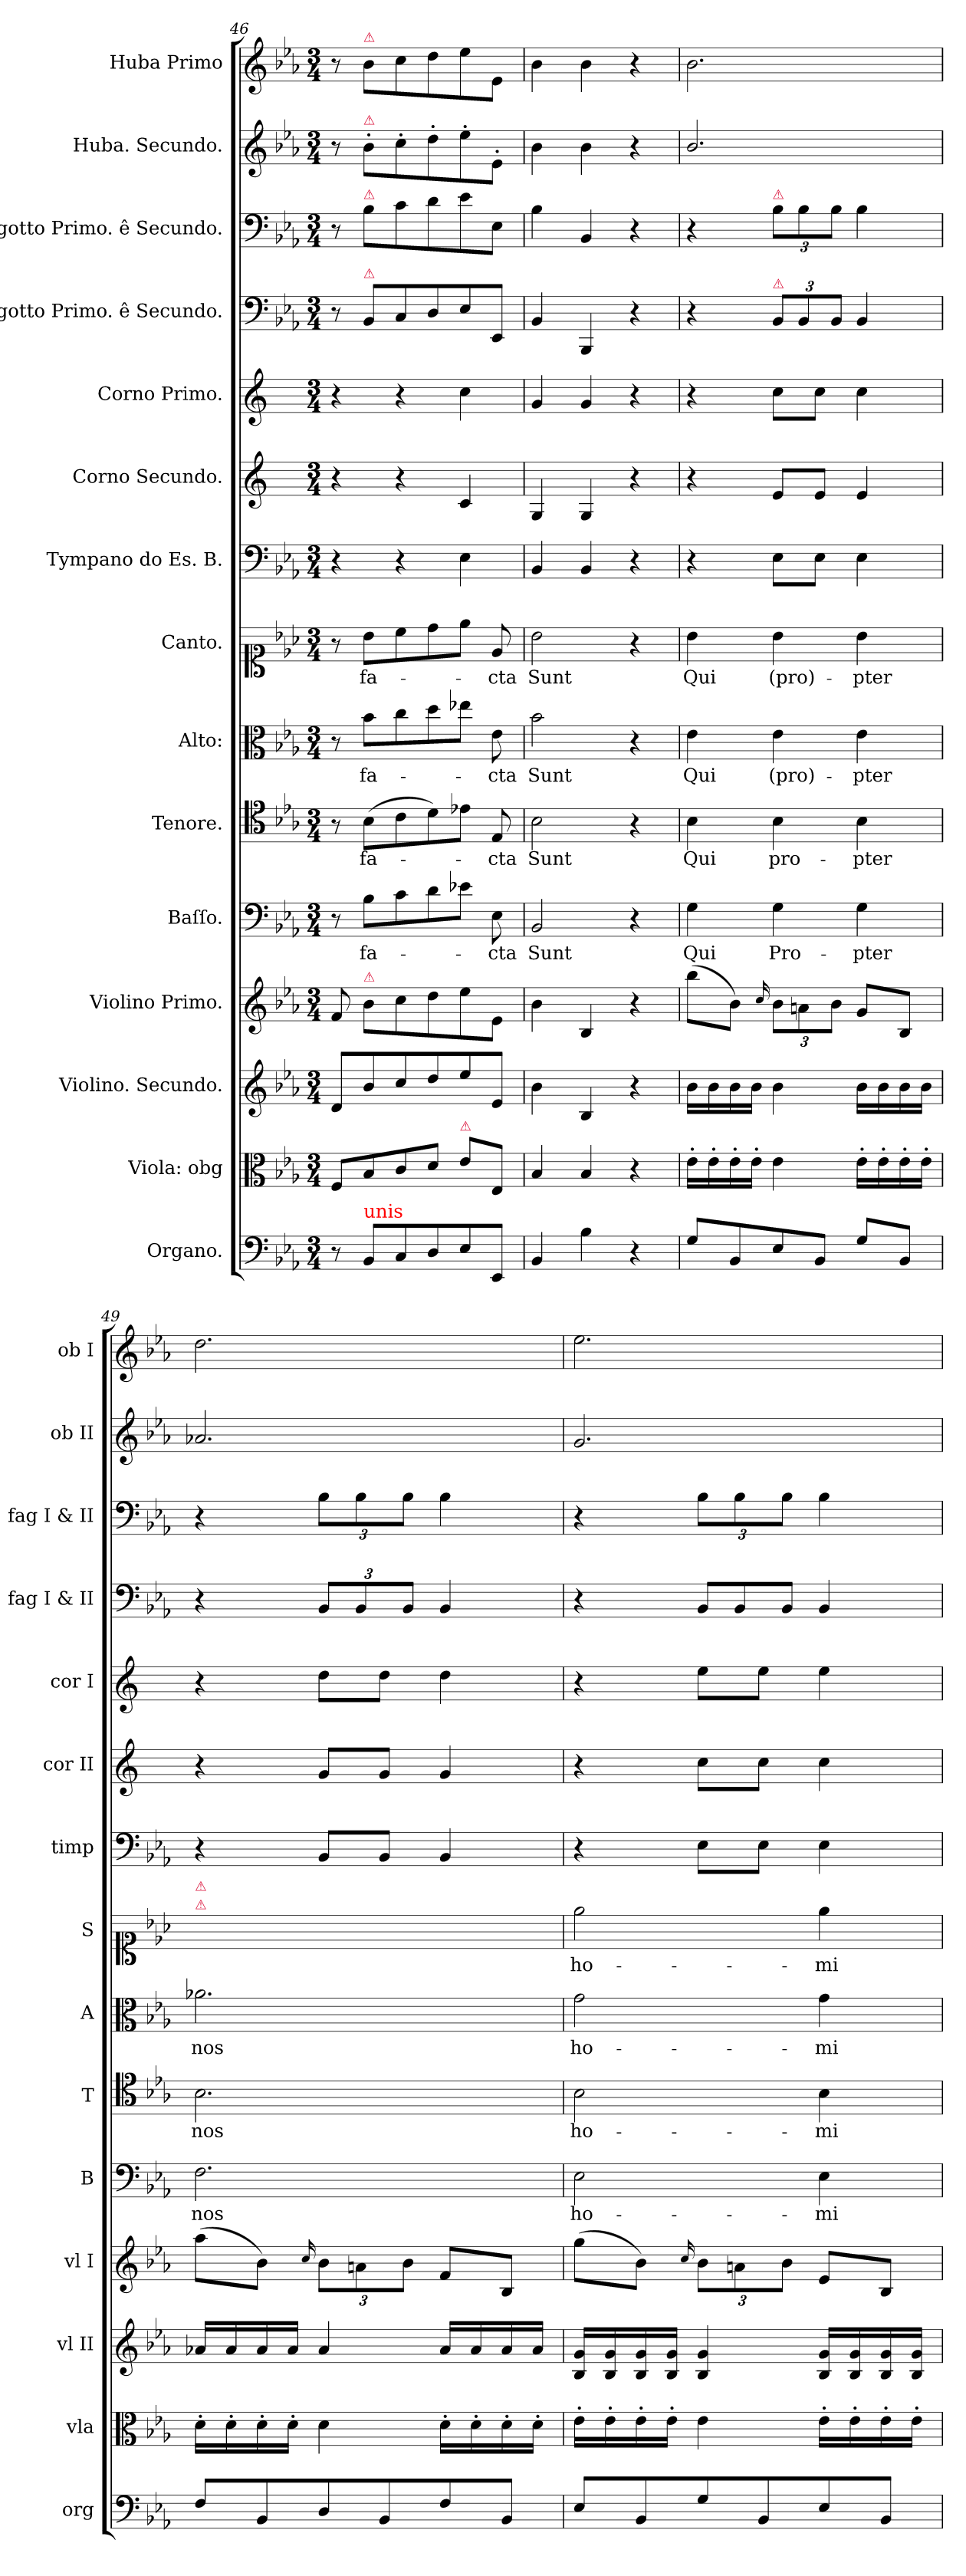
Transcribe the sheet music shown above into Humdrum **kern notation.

**kern	**kern	**dynam	**kern	**dynam	**kern	**dynam	**kern	**text	**kern	**text	**kern	**text	**kern	**text	**kern	**kern	**kern	**kern	**kern	**dynam	**kern	**kern	**dynam
*part15	*part14	*part14	*part13	*part13	*part12	*part12	*part11	*part11	*part10	*part10	*part9	*part9	*part8	*part8	*part7	*part6	*part5	*part4	*part3	*part3	*part2	*part1	*part1
*staff15	*staff14	*staff14	*staff13	*staff13	*staff12	*staff12	*staff11	*staff11	*staff10	*staff10	*staff9	*staff9	*staff8	*staff8	*staff7	*staff6	*staff5	*staff4	*staff3	*staff3	*staff2	*staff1	*staff1
*I"Organo.	*I"Viola: obg	*	*I"Violino. Secundo.	*	*I"Violino Primo.	*	*I"Baſſo.	*	*I"Tenore.	*	*I"Alto:	*	*I"Canto.	*	*I"Tympano do Es. B.	*I"Corno Secundo.	*I"Corno Primo.	*I"Fagotto Primo. ê Secundo.	*I"Fagotto Primo. ê Secundo.	*	*I"Huba. Secundo.	*I"Huba Primo	*
*I'org	*I'vla	*	*I'vl II	*	*I'vl I	*	*I'B	*	*I'T	*	*I'A	*	*I'S	*	*I'timp	*I'cor II	*I'cor I	*I'fag I & II	*I'fag I & II	*	*I'ob II	*I'ob I	*
*clefF4	*clefC3	*	*clefG2	*	*clefG2	*	*clefF4	*	*clefC4	*	*clefC3	*	*clefC1	*	*clefF4	*clefG2	*clefG2	*clefF4	*clefF4	*	*clefG2	*clefG2	*
*	*	*	*	*	*	*	*	*	*	*	*	*	*	*	*	*ITrd5c9	*ITrd5c9	*	*	*	*	*	*
*k[b-e-a-]	*k[b-e-a-]	*	*k[b-e-a-]	*	*k[b-e-a-]	*	*k[b-e-a-]	*	*k[b-e-a-]	*	*k[b-e-a-]	*	*k[b-e-a-]	*	*k[b-e-a-]	*k[b-e-a-]	*k[b-e-a-]	*k[b-e-a-]	*k[b-e-a-]	*	*k[b-e-a-]	*k[b-e-a-]	*
*E-:	*E-:	*	*E-:	*	*E-:	*	*E-:	*	*E-:	*	*E-:	*	*E-:	*	*E-:	*E-:	*E-:	*E-:	*E-:	*	*E-:	*E-:	*
*M3/4	*M3/4	*	*M3/4	*	*M3/4	*	*M3/4	*	*M3/4	*	*M3/4	*	*M3/4	*	*M3/4	*M3/4	*M3/4	*M3/4	*M3/4	*	*M3/4	*M3/4	*
=46	=46	=46	=46	=46	=46	=46	=46	=46	=46	=46	=46	=46	=46	=46	=46	=46	=46	=46	=46	=46	=46	=46	=46
8r	8F/L	fort	8d/L	.	8f/	.	8r	.	8r	.	8r	.	8r	.	4r	4r	4r	8r	8r	fort	8r	8r	fort
!	!	!	!	!	!	!	!	!	!	!	!	!	!	!	!	!	!	!	!	!	!	!LO:TX:a:color=crimson:t=⚠	!
!	!	!	!	!	!	!	!	!	!	!	!	!	!	!	!	!	!	!	!	!	!LO:TX:a:color=crimson:t=⚠	!	!
!	!	!	!	!	!	!	!	!	!	!	!	!	!	!	!	!	!	!	!LO:TX:a:color=crimson:t=⚠	!	!	!	!
!	!	!	!	!	!	!	!	!	!	!	!	!	!	!	!	!	!	!LO:TX:a:color=crimson:t=⚠	!	!	!	!	!
!	!	!	!	!	!LO:TX:a:color=crimson:t=⚠	!	!	!	!	!	!	!	!	!	!	!	!	!	!	!	!	!	!
!LO:TX:a:color=red:t=unis	!	!	!	!	!	!	!	!	!	!	!	!	!	!	!	!	!	!	!	!	!	!	!
8BB-/L	8B-/	.	8b-/	forto	8b-\L	forto	8B-\L	fa-	(8B-\L	fa-	8b-\L	fa-	8b-\L	fa-	.	.	.	8BB-/L	8B-\L	.	8b-'\L	8b-\L	.
8C/	8c/	.	8cc/	.	8cc\	.	8c\	.	8c\	.	8cc\	.	8cc\	.	4r	4r	4r	8C/	8c\	.	8cc'\	8cc\	.
8D/	8d/J	.	8dd/	.	8dd\	.	8d\	.	8d\)	.	8dd\	.	8dd\	.	.	.	.	8D/	8d\	.	8dd'\	8dd\	.
!	!LO:TX:a:color=crimson:t=⚠	!	!	!	!	!	!	!	!	!	!	!	!	!	!	!	!	!	!	!	!	!	!
8E-/	8e-\L	.	8ee-/	.	8ee-\	.	8e-X\J	.	8e-X\J	.	8ee-X\J	.	8ee-\J	.	4E-\	4E-/	4e-\	8E-/	8e-\	.	8ee-'\	8ee-\	.
8EE-/J	8E-/J	.	8e-/J	.	8e-/J	.	8E-\	-cta	8E-/	-cta	8e-\	-cta	8e-/	-cta	.	.	.	8EE-/J	8E-\J	.	8e-'/J	8e-/J	.
=47	=47	=47	=47	=47	=47	=47	=47	=47	=47	=47	=47	=47	=47	=47	=47	=47	=47	=47	=47	=47	=47	=47	=47
4BB-/	4B-/	.	4b-\	.	4b-\	.	2BB-/	Sunt	2B-\	Sunt	2b-\	Sunt	2b-\	Sunt	4BB-/	4BB-/	4B-/	4BB-/	4B-\	.	4b-\	4b-\	.
4B-\	4B-/	.	4B-/	.	4B-/	.	.	.	.	.	.	.	.	.	4BB-/	4BB-/	4B-/	4BBB-/	4BB-/	.	4b-\	4b-\	.
4r	4r	.	4r	.	4r	.	4r	.	4r	.	4r	.	4r	.	4r	4r	4r	4r	4r	.	4r	4r	.
=48	=48	=48	=48	=48	=48	=48	=48	=48	=48	=48	=48	=48	=48	=48	=48	=48	=48	=48	=48	=48	=48	=48	=48
8G/L	16e-'\LL	.	16b-\LL	.	(8bb-\L	.	4G\	Qui	4B-\	Qui	4e-\	Qui	4b-\	Qui	4r	4r	4r	4r	4r	.	2.b-/	2.b-\	pia
.	16e-'\	.	16b-\	.	.	.	.	.	.	.	.	.	.	.	.	.	.	.	.	.	.	.	.
8BB-/	16e-'\	.	16b-\	.	8b-\J)	.	.	.	.	.	.	.	.	.	.	.	.	.	.	.	.	.	.
.	16e-'\JJ	.	16b-\JJ	.	.	.	.	.	.	.	.	.	.	.	.	.	.	.	.	.	.	.	.
.	.	.	.	.	16qqcc/	.	.	.	.	.	.	.	.	.	.	.	.	.	.	.	.	.	.
!	!	!	!	!	!	!	!	!	!	!	!	!	!	!	!	!	!	!	!LO:TX:a:color=crimson:t=⚠	!	!	!	!
!	!	!	!	!	!	!	!	!	!	!	!	!	!	!	!	!	!	!LO:TX:a:color=crimson:t=⚠	!	!	!	!	!
8E-/	4e-\	.	4b-\	.	12b-\L	.	4G\	Pro-	4B-\	pro-	4e-\	(pro)-	4b-\	(pro)-	8E-\L	8G/L	8e-\L	12BB-/L	12B-\L	.	.	.	.
.	.	.	.	.	12an\	.	.	.	.	.	.	.	.	.	.	.	.	12BB-/	12B-\	.	.	.	.
8BB-/J	.	.	.	.	.	.	.	.	.	.	.	.	.	.	8E-\J	8G/J	8e-\J	.	.	.	.	.	.
.	.	.	.	.	12b-\J	.	.	.	.	.	.	.	.	.	.	.	.	12BB-/J	12B-\J	.	.	.	.
8G/L	16e-'\LL	.	16b-\LL	.	8g/L	.	4G\	-pter	4B-\	-pter	4e-\	-pter	4b-\	-pter	4E-\	4G/	4e-\	4BB-/	4B-\	.	.	.	.
.	16e-'\	.	16b-\	.	.	.	.	.	.	.	.	.	.	.	.	.	.	.	.	.	.	.	.
8BB-/J	16e-'\	.	16b-\	.	8B-/J	.	.	.	.	.	.	.	.	.	.	.	.	.	.	.	.	.	.
.	16e-'\JJ	.	16b-\JJ	.	.	.	.	.	.	.	.	.	.	.	.	.	.	.	.	.	.	.	.
=49	=49	=49	=49	=49	=49	=49	=49	=49	=49	=49	=49	=49	=49	=49	=49	=49	=49	=49	=49	=49	=49	=49	=49
!	!	!	!	!	!	!	!	!	!	!	!	!	!LO:TX:a:color=crimson:t=⚠	!	!	!	!	!	!	!	!	!	!
!	!	!	!	!	!	!	!	!	!	!	!	!	!LO:TX:a:color=crimson:t=⚠	!	!	!	!	!	!	!	!	!	!
8F/L	16d'\LL	.	16a-X/LL	.	(8aa-\L	.	2.F\	nos	2.B-\	nos	2.a-X\	nos	2.ryy	.	4r	4r	4r	4r	4r	.	2.a-X/	2.dd\	.
.	16d'\	.	16a-/	.	.	.	.	.	.	.	.	.	.	.	.	.	.	.	.	.	.	.	.
8BB-/	16d'\	.	16a-/	.	8b-\J)	.	.	.	.	.	.	.	.	.	.	.	.	.	.	.	.	.	.
.	16d'\JJ	.	16a-/JJ	.	.	.	.	.	.	.	.	.	.	.	.	.	.	.	.	.	.	.	.
.	.	.	.	.	16qqcc/	.	.	.	.	.	.	.	.	.	.	.	.	.	.	.	.	.	.
8D/	4d\	.	4a-/	.	12b-\L	.	.	.	.	.	.	.	.	.	8BB-/L	8B-/L	8f\L	12BB-/L	12B-\L	.	.	.	.
.	.	.	.	.	12an\	.	.	.	.	.	.	.	.	.	.	.	.	12BB-/	12B-\	.	.	.	.
8BB-/	.	.	.	.	.	.	.	.	.	.	.	.	.	.	8BB-/J	8B-/J	8f\J	.	.	.	.	.	.
.	.	.	.	.	12b-\J	.	.	.	.	.	.	.	.	.	.	.	.	12BB-/J	12B-\J	.	.	.	.
8F/	16d'\LL	.	16a-/LL	.	8f/L	.	.	.	.	.	.	.	.	.	4BB-/	4B-/	4f\	4BB-/	4B-\	.	.	.	.
.	16d'\	.	16a-/	.	.	.	.	.	.	.	.	.	.	.	.	.	.	.	.	.	.	.	.
8BB-/J	16d'\	.	16a-/	.	8B-/J	.	.	.	.	.	.	.	.	.	.	.	.	.	.	.	.	.	.
.	16d'\JJ	.	16a-/JJ	.	.	.	.	.	.	.	.	.	.	.	.	.	.	.	.	.	.	.	.
=50	=50	=50	=50	=50	=50	=50	=50	=50	=50	=50	=50	=50	=50	=50	=50	=50	=50	=50	=50	=50	=50	=50	=50
8E-/L	16e-'\LL	.	16B-/ 16g/LL	.	(8gg\L	.	2E-\	ho-	2B-\	ho-	2g\	ho-	2ee-\	ho-	4r	4r	4r	4r	4r	.	2.g/	2.ee-\	.
.	16e-'\	.	16B-/ 16g/	.	.	.	.	.	.	.	.	.	.	.	.	.	.	.	.	.	.	.	.
8BB-/	16e-'\	.	16B-/ 16g/	.	8b-\J)	.	.	.	.	.	.	.	.	.	.	.	.	.	.	.	.	.	.
.	16e-'\JJ	.	16B-/ 16g/JJ	.	.	.	.	.	.	.	.	.	.	.	.	.	.	.	.	.	.	.	.
.	.	.	.	.	16qqcc/	.	.	.	.	.	.	.	.	.	.	.	.	.	.	.	.	.	.
*	*	*	*	*	*	*	*	*	*	*	*	*	*	*	*	*	*	*Xtuplet	*	*	*	*	*
8G/	4e-\	.	4B-/ 4g/	.	12b-\L	.	.	.	.	.	.	.	.	.	8E-\L	8e-\L	8g\L	12BB-/L	12B-\L	.	.	.	.
.	.	.	.	.	12an\	.	.	.	.	.	.	.	.	.	.	.	.	12BB-/	12B-\	.	.	.	.
8BB-/	.	.	.	.	.	.	.	.	.	.	.	.	.	.	8E-\J	8e-\J	8g\J	.	.	.	.	.	.
.	.	.	.	.	12b-\J	.	.	.	.	.	.	.	.	.	.	.	.	12BB-/J	12B-\J	.	.	.	.
8E-/	16e-'\LL	.	16B-/ 16g/LL	.	8e-/L	.	4E-\	-mi-	4B-\	-mi-	4g\	-mi-	4ee-\	-mi-	4E-\	4e-\	4g\	4BB-/	4B-\	.	.	.	.
.	16e-'\	.	16B-/ 16g/	.	.	.	.	.	.	.	.	.	.	.	.	.	.	.	.	.	.	.	.
8BB-/J	16e-'\	.	16B-/ 16g/	.	8B-/J	.	.	.	.	.	.	.	.	.	.	.	.	.	.	.	.	.	.
.	16e-'\JJ	.	16B-/ 16g/JJ	.	.	.	.	.	.	.	.	.	.	.	.	.	.	.	.	.	.	.	.
=	=	=	=	=	=	=	=	=	=	=	=	=	=	=	=	=	=	=	=	=	=	=	=
*-	*-	*-	*-	*-	*-	*-	*-	*-	*-	*-	*-	*-	*-	*-	*-	*-	*-	*-	*-	*-	*-	*-	*-
